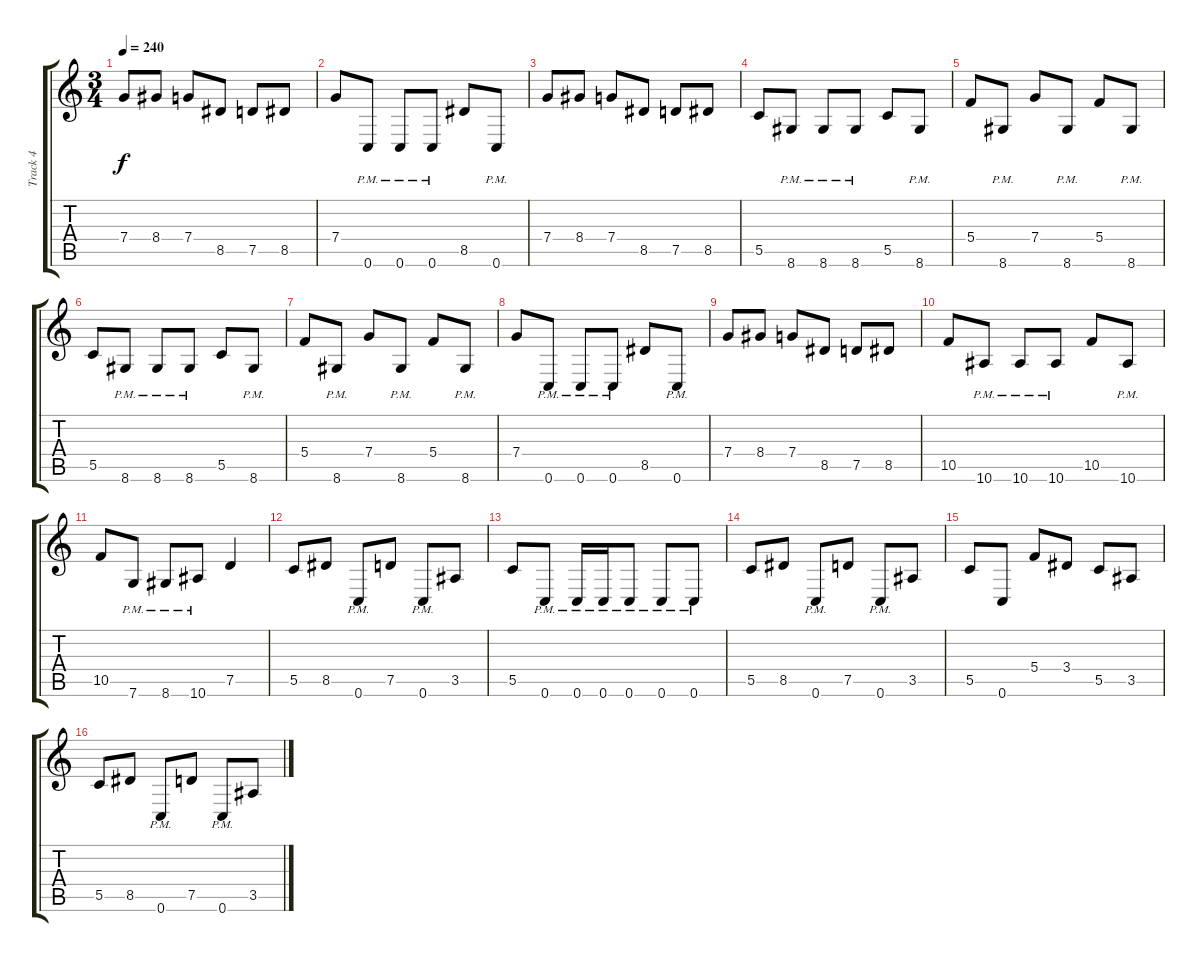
\track ("Track 4" "Track 4") {instrument distortionguitar}
\staff {score tabs}
\tuning (D4 A3 F3 C3 G2 C2) {hide}
\ts (3 4)
\tempo 240
\clef g2
\ks c
7.4.8{dy f} 8.4.8 7.4.8 8.5.8 7.5.8 8.5.8 |
7.4.8 0.6{pm}.8 0.6{pm}.8 0.6{pm}.8 8.5.8 0.6{pm}.8 |
7.4.8 8.4.8 7.4.8 8.5.8 7.5.8 8.5.8 |
5.5.8 8.6{pm}.8 8.6{pm}.8 8.6{pm}.8 5.5.8 8.6{pm}.8 |
5.4.8 8.6{pm}.8 7.4.8 8.6{pm}.8 5.4.8 8.6{pm}.8 |
5.5.8 8.6{pm}.8 8.6{pm}.8 8.6{pm}.8 5.5.8 8.6{pm}.8 |
5.4.8 8.6{pm}.8 7.4.8 8.6{pm}.8 5.4.8 8.6{pm}.8 |
7.4.8 0.6{pm}.8 0.6{pm}.8 0.6{pm}.8 8.5.8 0.6{pm}.8 |
7.4.8 8.4.8 7.4.8 8.5.8 7.5.8 8.5.8 |
10.5.8 10.6{pm}.8 10.6{pm}.8 10.6{pm}.8 10.5.8 10.6{pm}.8 |
10.5.8 7.6{pm}.8 8.6{pm}.8 10.6{pm}.8 7.5.4 |
5.5.8 8.5.8 0.6{pm}.8 7.5.8 0.6{pm}.8 3.5.8 |
5.5.8 0.6{pm}.8 0.6{pm}.16 0.6{pm}.16 0.6{pm}.8 0.6{pm}.8 0.6{pm}.8 |
5.5.8 8.5.8 0.6{pm}.8 7.5.8 0.6{pm}.8 3.5.8 |
5.5.8 0.6.8 5.4.8 3.4.8 5.5.8 3.5.8 |
5.5.8 8.5.8 0.6{pm}.8 7.5.8 0.6{pm}.8 3.5.8
